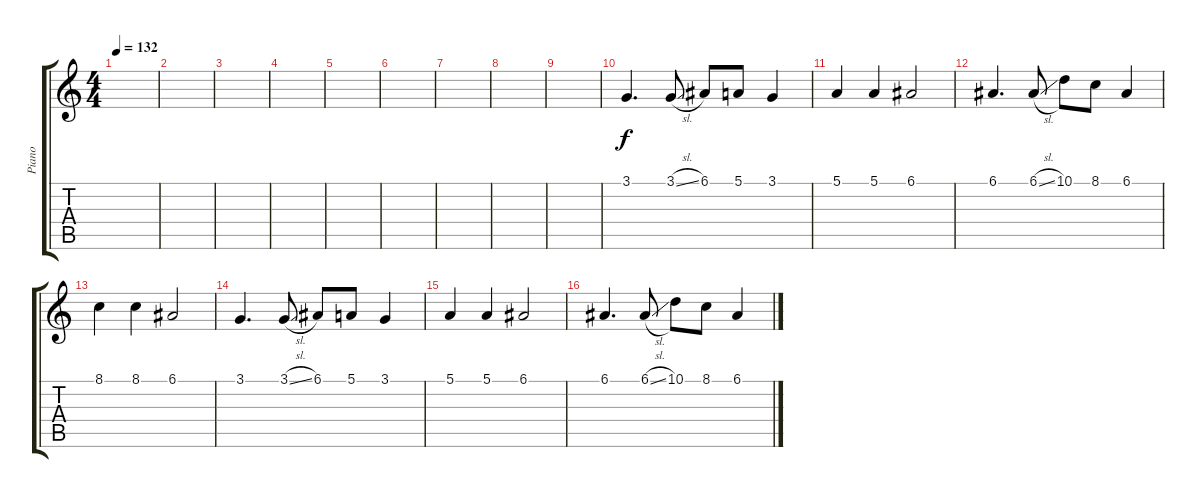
\track ("Piano" "Piano") {instrument viola}
\staff {score tabs}
\tuning (E4 B3 G3 D3 A2 E2) {hide}
\ts (4 4)
\tempo 132
\clef g2
\ks c
|
|
|
|
|
|
|
|
|
3.1.4{d} 3.1{sl}.8 6.1.8 5.1.8 3.1.4 |
5.1.4 5.1.4 6.1.2 |
6.1.4{d} 6.1{sl}.8 10.1.8 8.1.8 6.1.4 |
8.1.4 8.1.4 6.1.2 |
3.1.4{d} 3.1{sl}.8 6.1.8 5.1.8 3.1.4 |
5.1.4 5.1.4 6.1.2 |
6.1.4{d} 6.1{sl}.8 10.1.8 8.1.8 6.1.4
